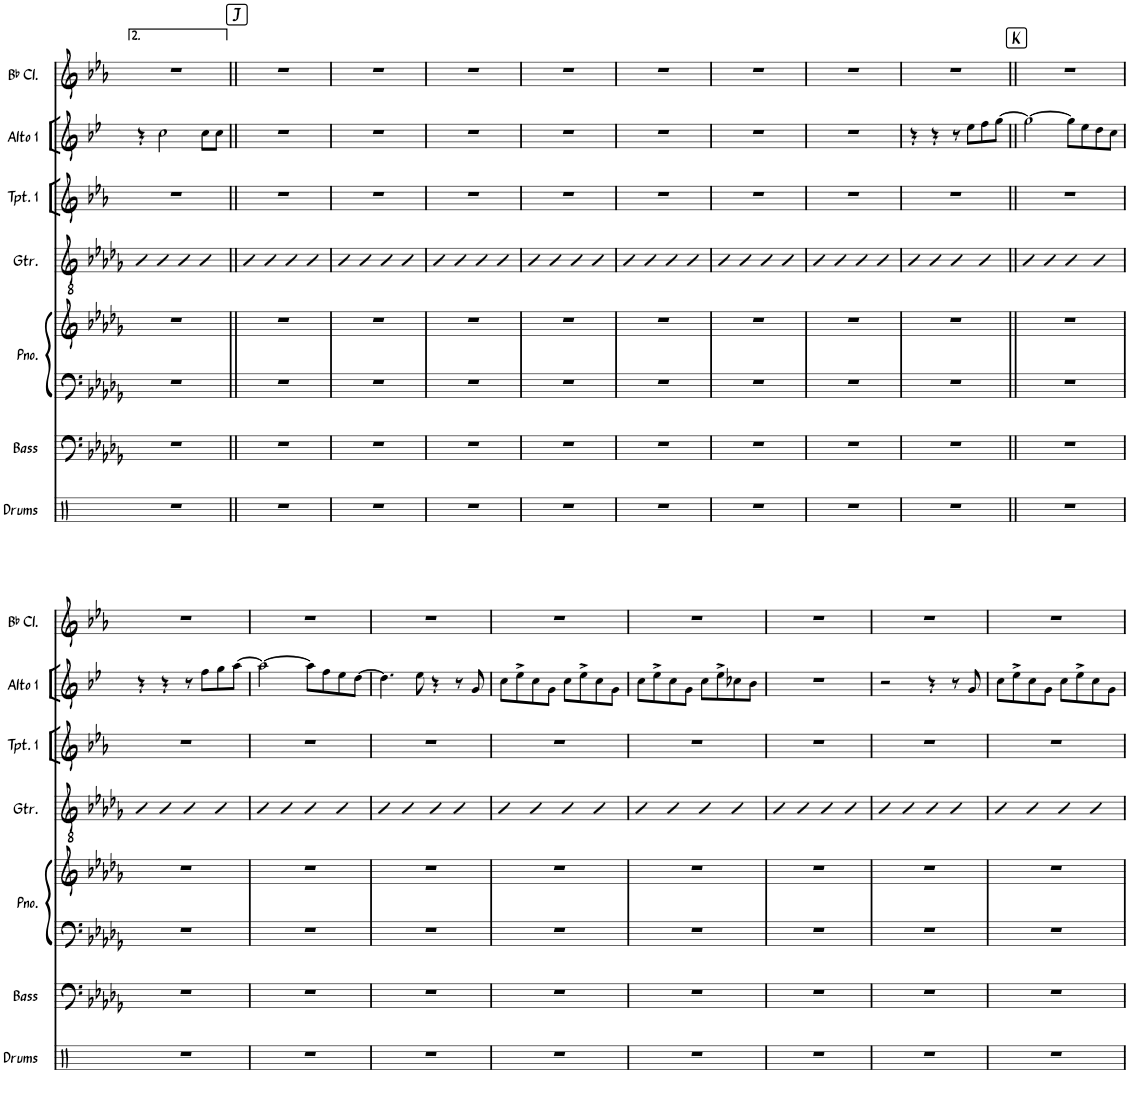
**kern	**kern	**kern	**kern	**kern	**kern	**kern	**kern
*part7	*part6	*part5	*part5	*part4	*part3	*part2	*part1
*staff8	*staff7	*staff6	*staff5	*staff4	*staff3	*staff2	*staff1
*I"Drums	*I"Bass	*I"Piano	*	*I"Guitar	*I"Trumpet 1	*I"Alto Sax 1	*I"Bb Clarinet
*I'Drums	*I'Bass	*I'Pno.	*	*I'Gtr.	*I'Tpt. 1	*I'Alto 1	*I'Bb Cl.
!!LO:PB:g=z
*clefX	*clefF4	*clefF4	*clefG2	*clefGv2	*clefG2	*clefG2	*clefG2
*	*Trd7c12	*	*	*	*Trd1c2	*Trd5c9	*Trd1c2
*k[]	*k[b-e-a-d-g-]	*k[b-e-a-d-g-]	*k[b-e-a-d-g-]	*k[b-e-a-d-g-]	*k[b-e-a-]	*k[b-e-]	*k[b-e-a-]
*M4/4	*M4/4	*M4/4	*M4/4	*M4/4	*M4/4	*M4/4	*M4/4
=137	=137	=137	=137	=137	=137	=137	=137
1r	1r	1r	1r	4B-	1r	4r	1r
.	.	.	.	4B-	.	2cc\	.
.	.	.	.	4B-	.	.	.
.	.	.	.	4B-	.	8cc\L	.
.	.	.	.	.	.	8cc\J	.
!!LO:REH:place=s1:a:B:rj:fs=14:t=J
=138||	=138||	=138||	=138||	=138||	=138||	=138||	=138||
1r	1r	1r	1r	4B-	1r	1r	1r
.	.	.	.	4B-	.	.	.
.	.	.	.	4B-	.	.	.
.	.	.	.	4B-	.	.	.
=139	=139	=139	=139	=139	=139	=139	=139
1r	1r	1r	1r	4B-	1r	1r	1r
.	.	.	.	4B-	.	.	.
.	.	.	.	4B-	.	.	.
.	.	.	.	4B-	.	.	.
=140	=140	=140	=140	=140	=140	=140	=140
1r	1r	1r	1r	4B-	1r	1r	1r
.	.	.	.	4B-	.	.	.
.	.	.	.	4B-	.	.	.
.	.	.	.	4B-	.	.	.
=141	=141	=141	=141	=141	=141	=141	=141
1r	1r	1r	1r	4B-	1r	1r	1r
.	.	.	.	4B-	.	.	.
.	.	.	.	4B-	.	.	.
.	.	.	.	4B-	.	.	.
=142	=142	=142	=142	=142	=142	=142	=142
1r	1r	1r	1r	4B-	1r	1r	1r
.	.	.	.	4B-	.	.	.
.	.	.	.	4B-	.	.	.
.	.	.	.	4B-	.	.	.
=143	=143	=143	=143	=143	=143	=143	=143
1r	1r	1r	1r	4B-	1r	1r	1r
.	.	.	.	4B-	.	.	.
.	.	.	.	4B-	.	.	.
.	.	.	.	4B-	.	.	.
=144	=144	=144	=144	=144	=144	=144	=144
1r	1r	1r	1r	4B-	1r	1r	1r
.	.	.	.	4B-	.	.	.
.	.	.	.	4B-	.	.	.
.	.	.	.	4B-	.	.	.
=145	=145	=145	=145	=145	=145	=145	=145
1r	1r	1r	1r	4B-	1r	4r	1r
.	.	.	.	4B-	.	4r	.
.	.	.	.	4B-	.	8r	.
.	.	.	.	.	.	8ee-\L	.
.	.	.	.	4B-	.	8ff\	.
.	.	.	.	.	.	[8gg\J	.
!!LO:REH:place=s1:a:B:rj:fs=14:t=K
=146||	=146||	=146||	=146||	=146||	=146||	=146||	=146||
1r	1r	1r	1r	4B-	1r	2gg\_	1r
.	.	.	.	4B-	.	.	.
.	.	.	.	4B-	.	8gg\L]	.
.	.	.	.	.	.	8ee-\	.
.	.	.	.	4B-	.	8dd\	.
.	.	.	.	.	.	8cc\J	.
!!LO:LB:g=z
=147	=147	=147	=147	=147	=147	=147	=147
1r	1r	1r	1r	4B-	1r	4r	1r
.	.	.	.	4B-	.	4r	.
.	.	.	.	4B-	.	8r	.
.	.	.	.	.	.	8ff\L	.
.	.	.	.	4B-	.	8gg\	.
.	.	.	.	.	.	[8aa\J	.
=148	=148	=148	=148	=148	=148	=148	=148
1r	1r	1r	1r	4B-	1r	2aa\_	1r
.	.	.	.	4B-	.	.	.
.	.	.	.	4B-	.	8aa\L]	.
.	.	.	.	.	.	8ff\	.
.	.	.	.	4B-	.	8ee-\	.
.	.	.	.	.	.	[8dd\J	.
=149	=149	=149	=149	=149	=149	=149	=149
1r	1r	1r	1r	4B-	1r	4.dd\]	1r
.	.	.	.	4B-	.	.	.
.	.	.	.	.	.	8ee-\	.
.	.	.	.	4B-	.	4r	.
.	.	.	.	4B-	.	8r	.
.	.	.	.	.	.	8g/	.
=150	=150	=150	=150	=150	=150	=150	=150
1r	1r	1r	1r	4B-	1r	8cc\L	1r
.	.	.	.	.	.	8ee-^\	.
.	.	.	.	4B-	.	8cc\	.
.	.	.	.	.	.	8g\J	.
.	.	.	.	4B-	.	8cc\L	.
.	.	.	.	.	.	8ee-^\	.
.	.	.	.	4B-	.	8cc\	.
.	.	.	.	.	.	8g\J	.
=151	=151	=151	=151	=151	=151	=151	=151
1r	1r	1r	1r	4B-	1r	8cc\L	1r
.	.	.	.	.	.	8ee-^\	.
.	.	.	.	4B-	.	8cc\	.
.	.	.	.	.	.	8g\J	.
.	.	.	.	4B-	.	8cc\L	.
.	.	.	.	.	.	8ee-^\	.
.	.	.	.	4B-	.	8cc-X\	.
.	.	.	.	.	.	8b-\J	.
=152	=152	=152	=152	=152	=152	=152	=152
1r	1r	1r	1r	4B-	1r	1r	1r
.	.	.	.	4B-	.	.	.
.	.	.	.	4B-	.	.	.
.	.	.	.	4B-	.	.	.
=153	=153	=153	=153	=153	=153	=153	=153
1r	1r	1r	1r	4B-	1r	2r	1r
.	.	.	.	4B-	.	.	.
.	.	.	.	4B-	.	4r	.
.	.	.	.	4B-	.	8r	.
.	.	.	.	.	.	8g/	.
=154	=154	=154	=154	=154	=154	=154	=154
1r	1r	1r	1r	4B-	1r	8cc\L	1r
.	.	.	.	.	.	8ee-^\	.
.	.	.	.	4B-	.	8cc\	.
.	.	.	.	.	.	8g\J	.
.	.	.	.	4B-	.	8cc\L	.
.	.	.	.	.	.	8ee-^\	.
.	.	.	.	4B-	.	8cc\	.
.	.	.	.	.	.	8g\J	.
=	=	=	=	=	=	=	=
*-	*-	*-	*-	*-	*-	*-	*-
